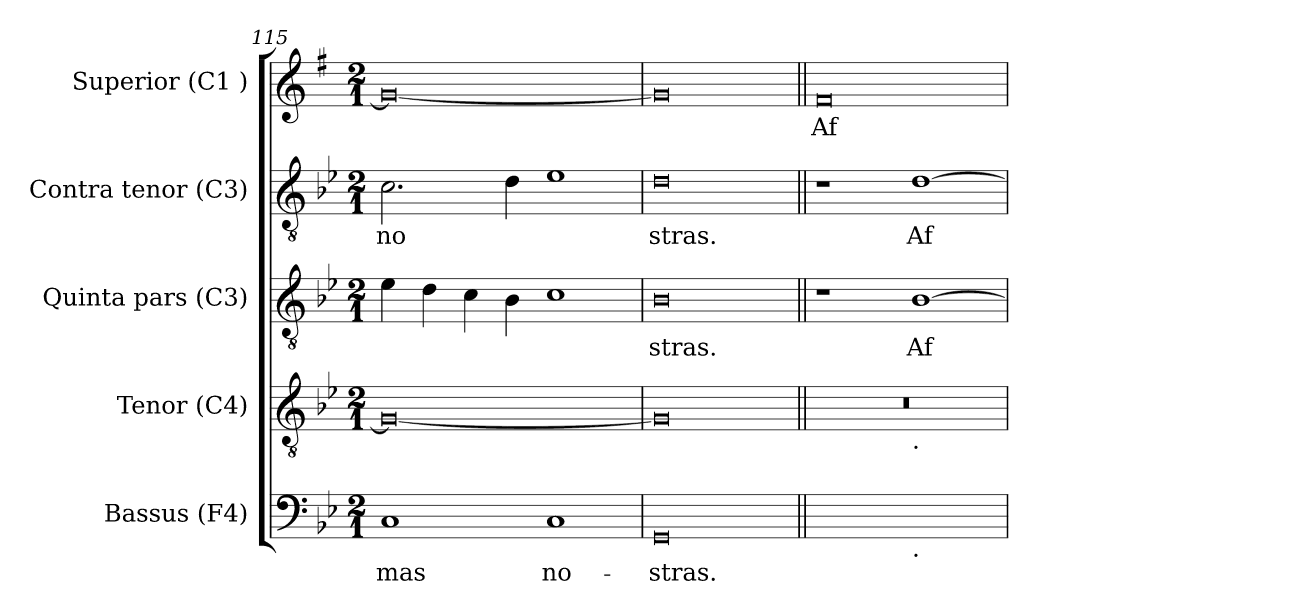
**kern	**text	**kern	**text	**kern	**text	**kern	**text	**kern	**text
*part5	*part5	*part4	*part4	*part3	*part3	*part2	*part2	*part1	*part1
*staff5	*staff5	*staff4	*staff4	*staff3	*staff3	*staff2	*staff2	*staff1	*staff1
*I"Bassus (F4)	*	*I"Tenor (C4)	*	*I"Quinta pars (C3)	*	*I"Contra tenor (C3)	*	*I"Superior (C1 )	*
*I'B.	*	*I'T.	*	*I'QP.	*	*I'C.	*	*I'S.	*
*clefF4	*	*clefGv2	*	*clefGv2	*	*clefGv2	*	*clefG2	*
*k[b-e-]	*	*k[b-e-]	*	*k[b-e-]	*	*k[b-e-]	*	*k[f#]	*
*B-:	*	*B-:	*	*B-:	*	*B-:	*	*G:	*
*M2/1	*	*M2/1	*	*M2/1	*	*M2/1	*	*M2/1	*
=115	=115	=115	=115	=115	=115	=115	=115	=115	=115
!	!LO:LY:b:rj	!	!LO:LY:b:rj	!	!LO:LY:b:rj	!	!LO:LY:b:rj	!	!LO:LY:b:rj
1C	-mas	0G_<	.	4e-\	--	2.c\	no-	0g_<	.
!	!	!	!	!	!LO:LY:b:rj	!	!	!	!
.	.	.	.	4d\	--	.	.	.	.
!	!	!	!	!	!LO:LY:b:rj	!	!	!	!
.	.	.	.	4c\	--	.	.	.	.
!	!	!	!	!	!LO:LY:b:rj	!	!LO:LY:b:rj	!	!
.	.	.	.	4B-\	--	4d\	--	.	.
!	!LO:LY:b:rj	!	!	!	!LO:LY:b:rj	!	!LO:LY:b:rj	!	!
1C	no-	.	.	1c	--	1e-	--	.	.
=116	=116	=116	=116	=116	=116	=116	=116	=116	=116
!	!LO:LY:b:rj	!	!LO:LY:b:rj	!	!LO:LY:b:rj	!	!LO:LY:b:rj	!	!LO:LY:b:rj
0GG	-stras.	0G]	.	0B-	-stras.	0d	-stras.	0g]	.
=117||	=117||	=117||	=117||	=117||	=117||	=117||	=117||	=117||	=117||
!	!	!	!	!	!	!	!	!	!LO:LY:b:rj
*	*	*^	*	*	*	*	*	*	*
1ryy	.	0r	1ryy	.	1r	.	1r	.	0f#	Af-
!	!	!	!LO:TX:b:t=.	!	!	!	!	!	!	!
!LO:TX:b:t=.	!	!	!	!	!	!	!	!	!	!
!	!	!	!	!	!	!LO:LY:b:rj	!	!LO:LY:b:rj	!	!
1ryy	.	.	1ryy	.	[>1B-	Af-	[>1d	Af-	.	.
*	*	*v	*v	*	*	*	*	*	*	*
=	=	=	=	=	=	=	=	=	=
*-	*-	*-	*-	*-	*-	*-	*-	*-	*-
